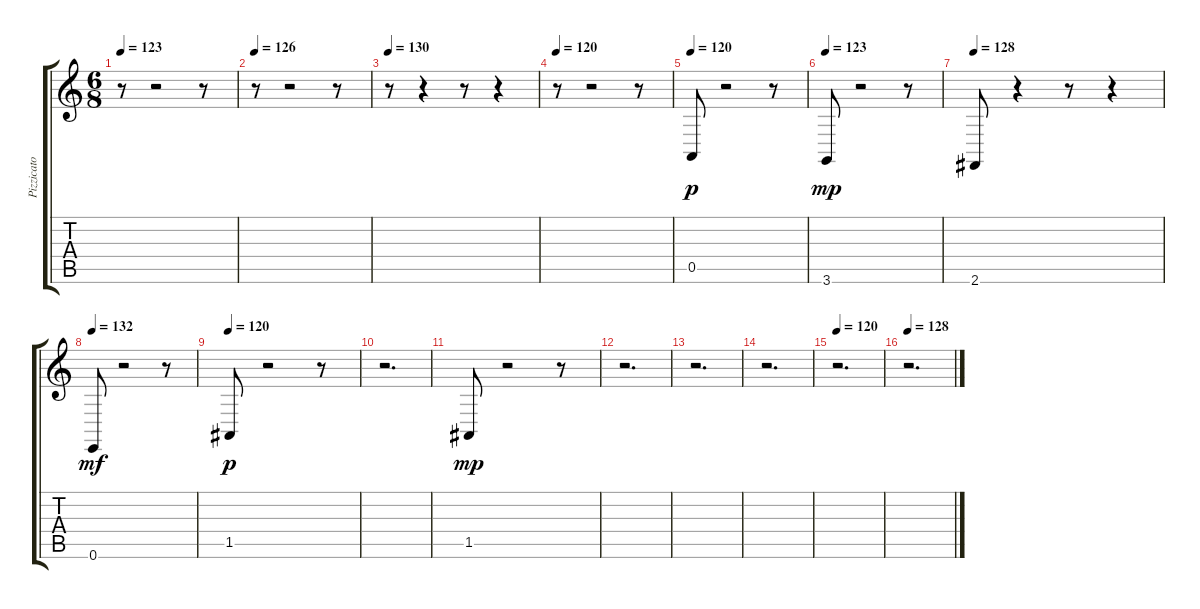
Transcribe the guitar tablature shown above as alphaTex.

\track ("Pizzicato Archi" "Pizzicato ") {instrument pizzicatostrings}
\staff {score tabs}
\tuning (E4 B3 G3 D3 A2 E2) {hide}
\ts (6 8)
\tempo 123
\clef g2
\ks c
r.8{dy mp} r.2 r.8 |
\tempo 126
r.8 r.2 r.8 |
\tempo 130
r.8 r.4 r.8 r.4 |
\tempo 120
r.8 r.2 r.8 |
\tempo 120
0.5.8{dy p} r.2 r.8 |
\tempo 123
3.6.8{dy mp} r.2 r.8 |
\tempo 128
2.6.8 r.4 r.8 r.4 |
\tempo 132
0.6.8{dy mf} r.2 r.8 |
\tempo 120
1.5.8{dy p} r.2 r.8 |
r.2{d} |
1.5.8{dy mp} r.2 r.8 |
r.2{d} |
r.2{d} |
r.2{d} |
\tempo 120
r.2{d} |
\tempo 128
r.2{d}
